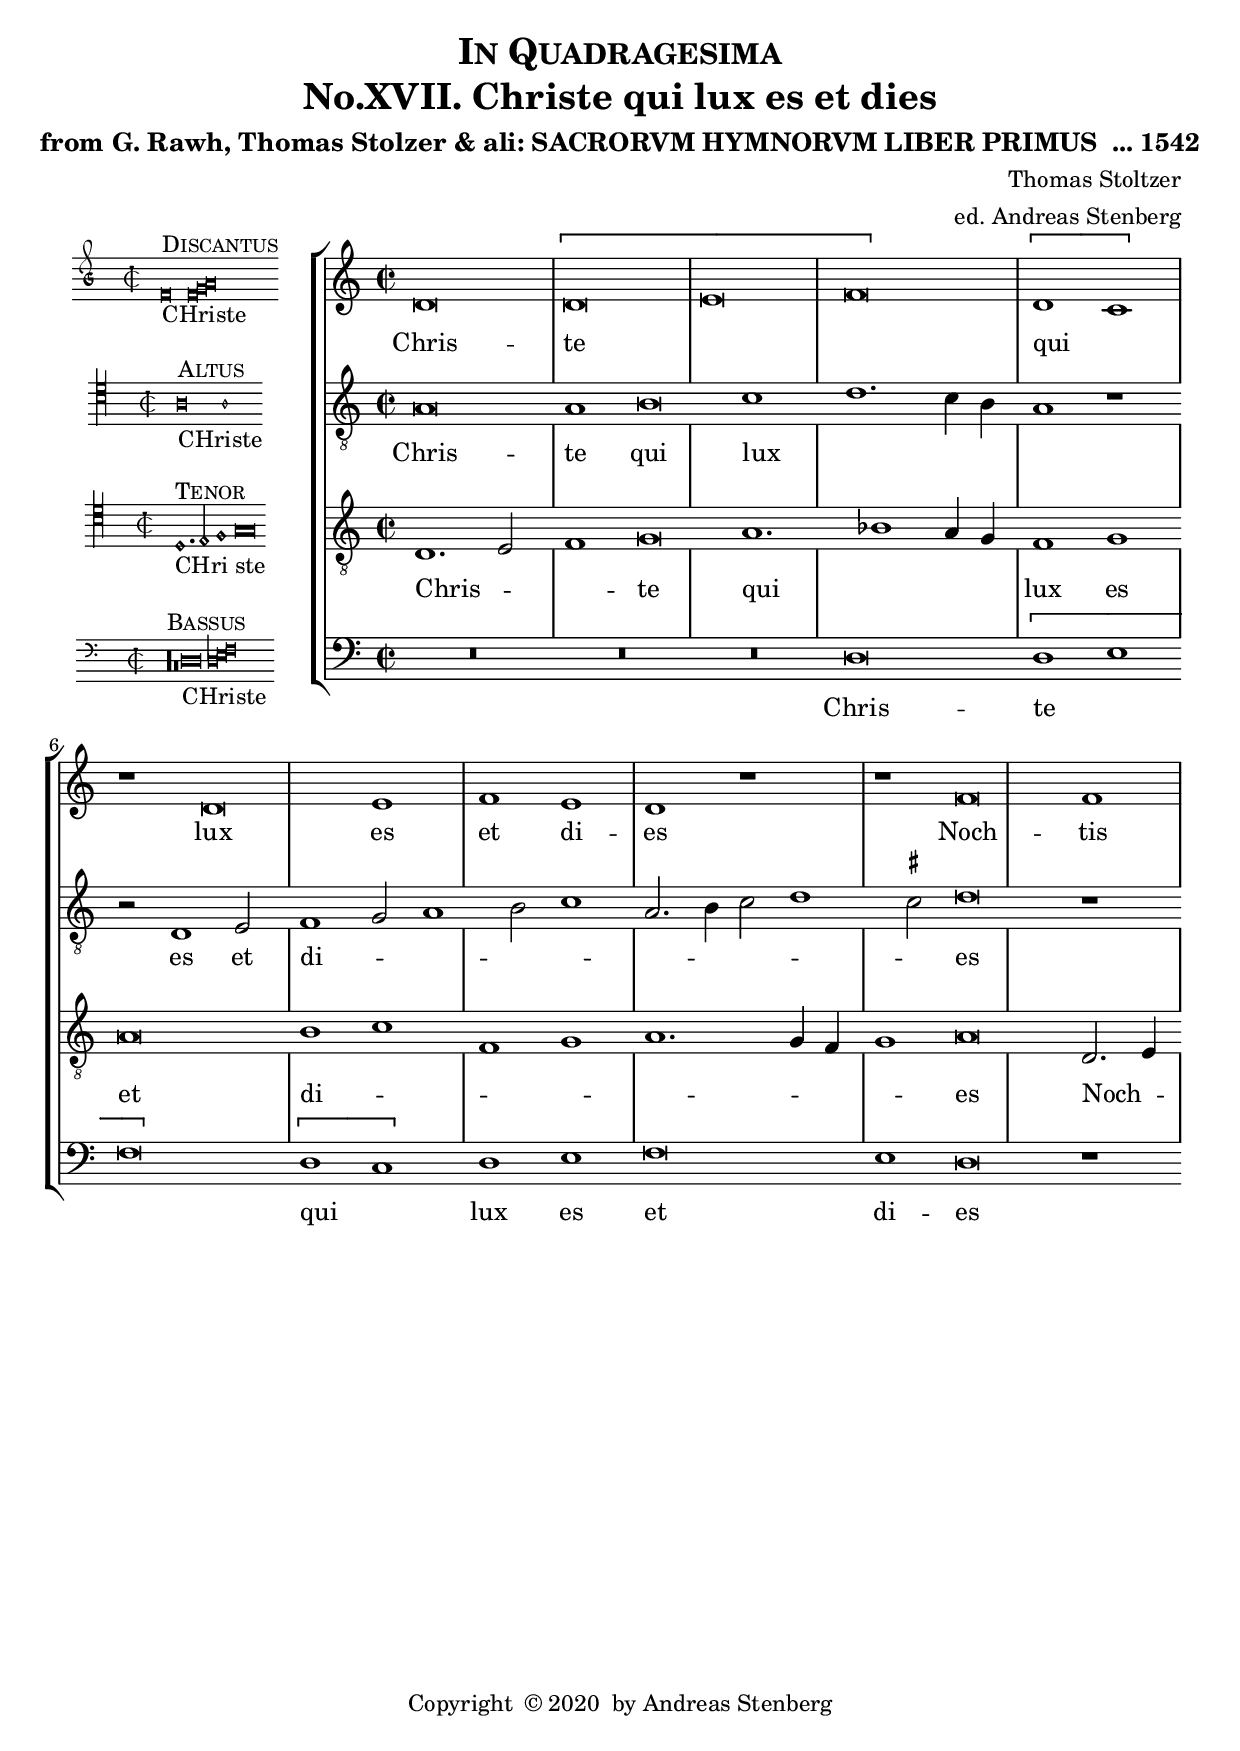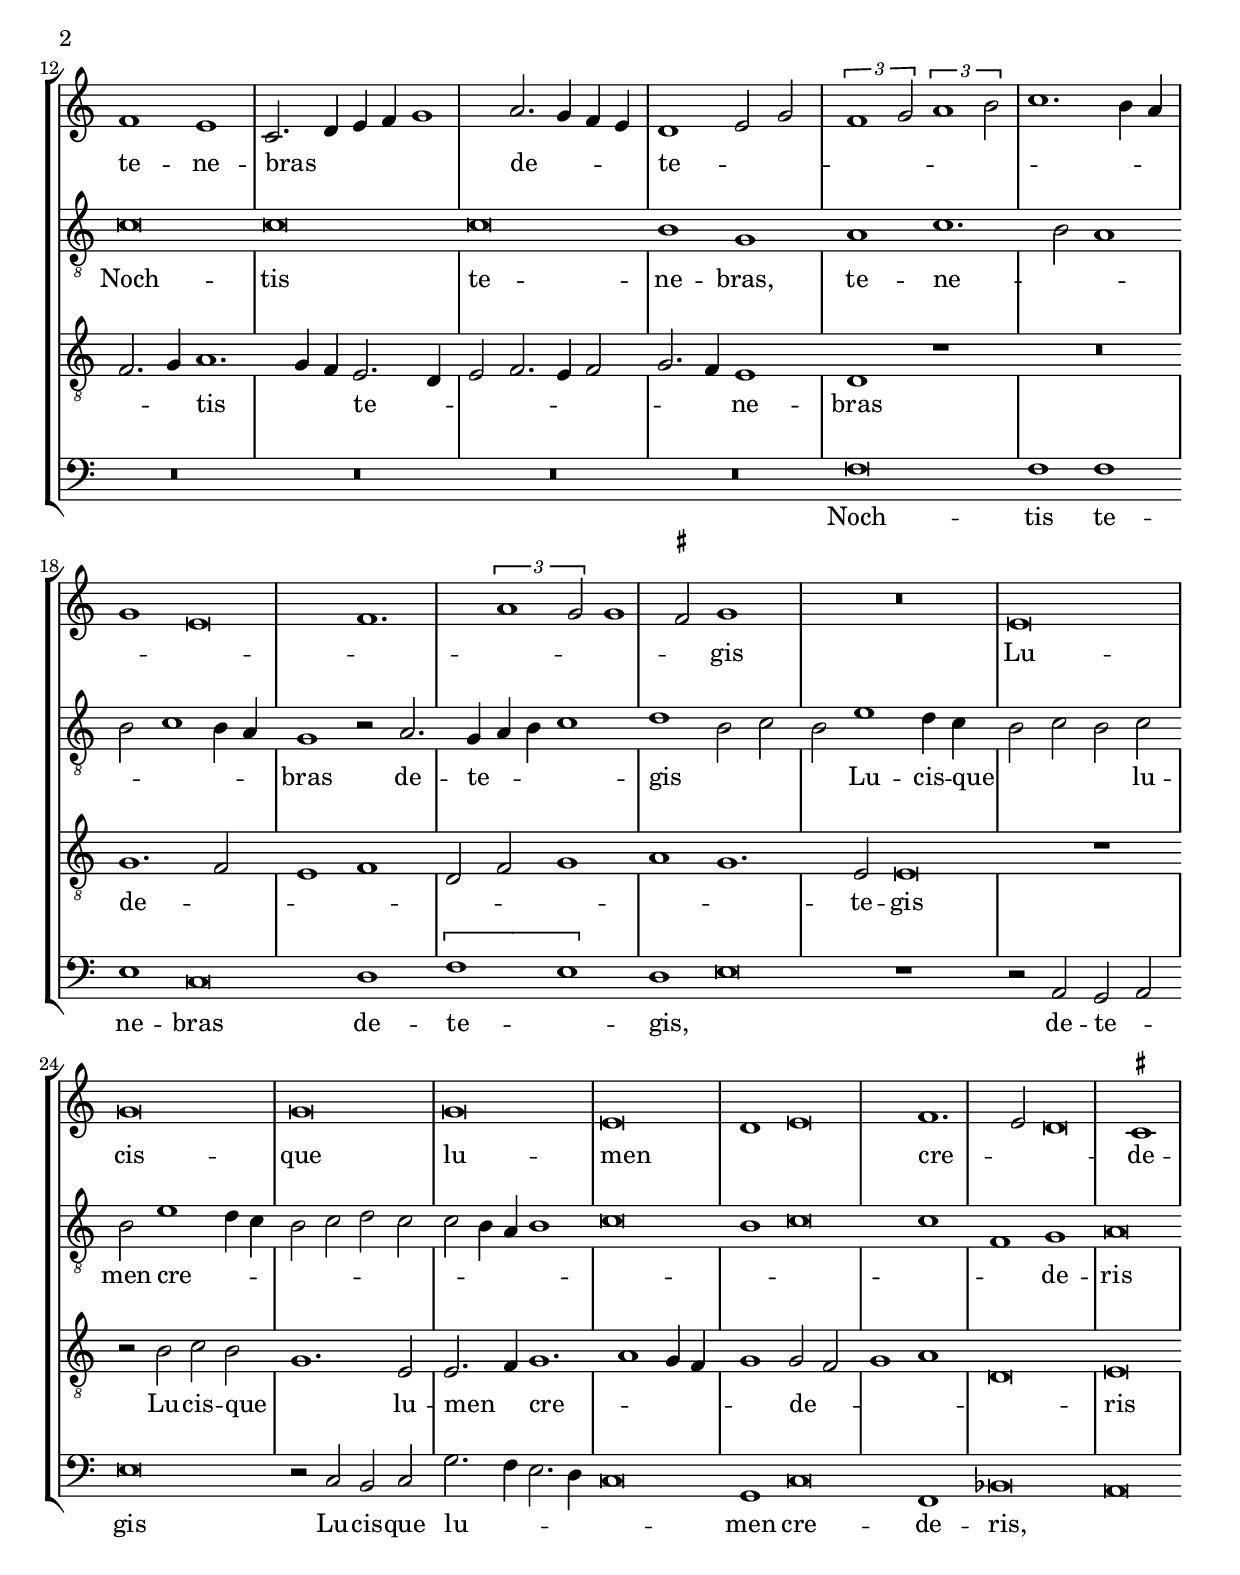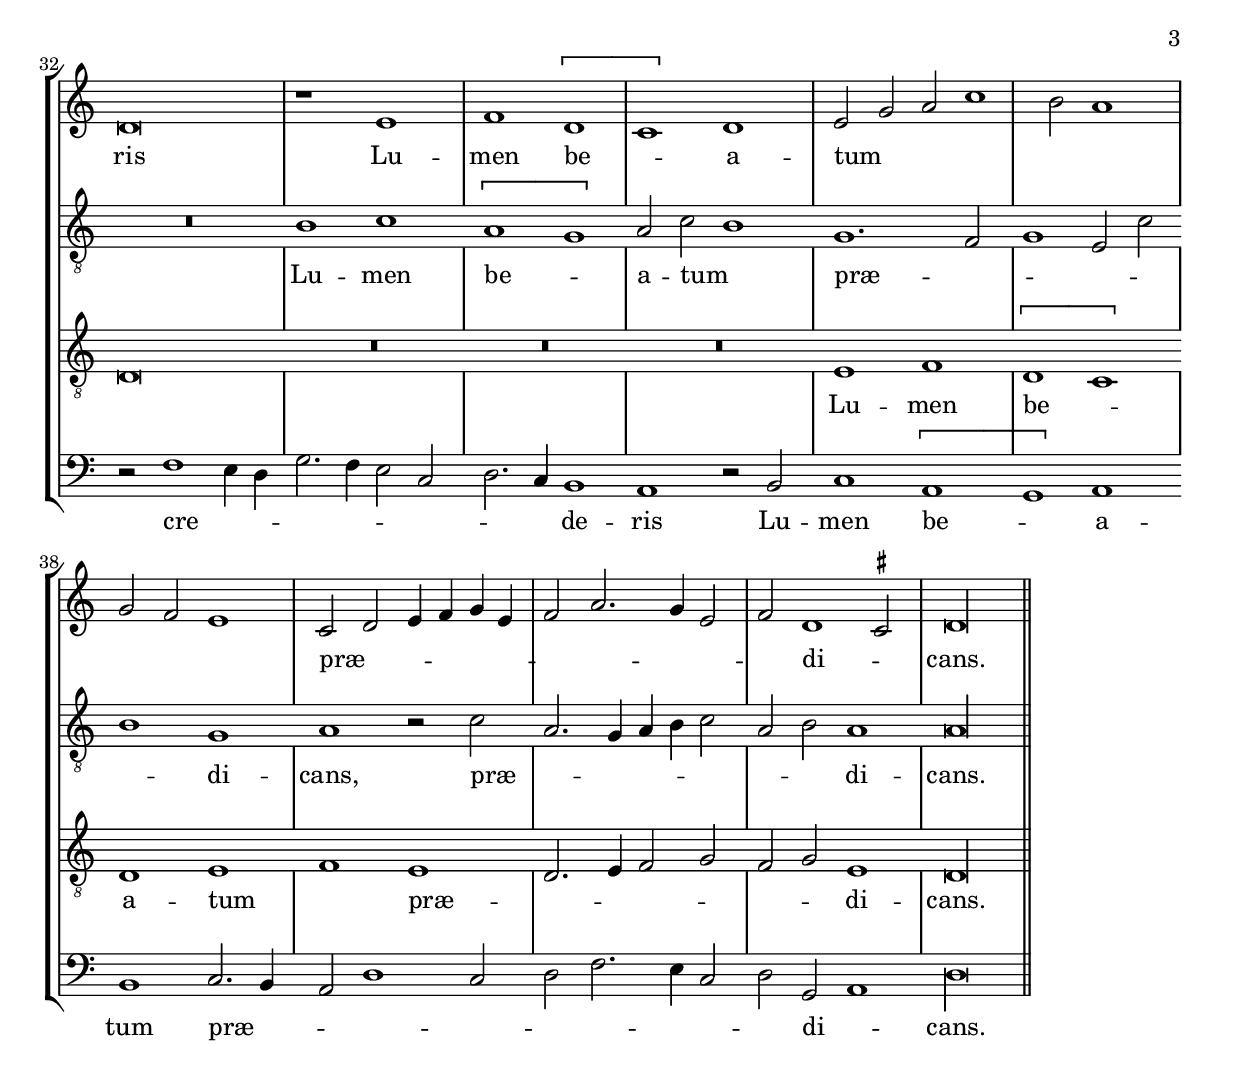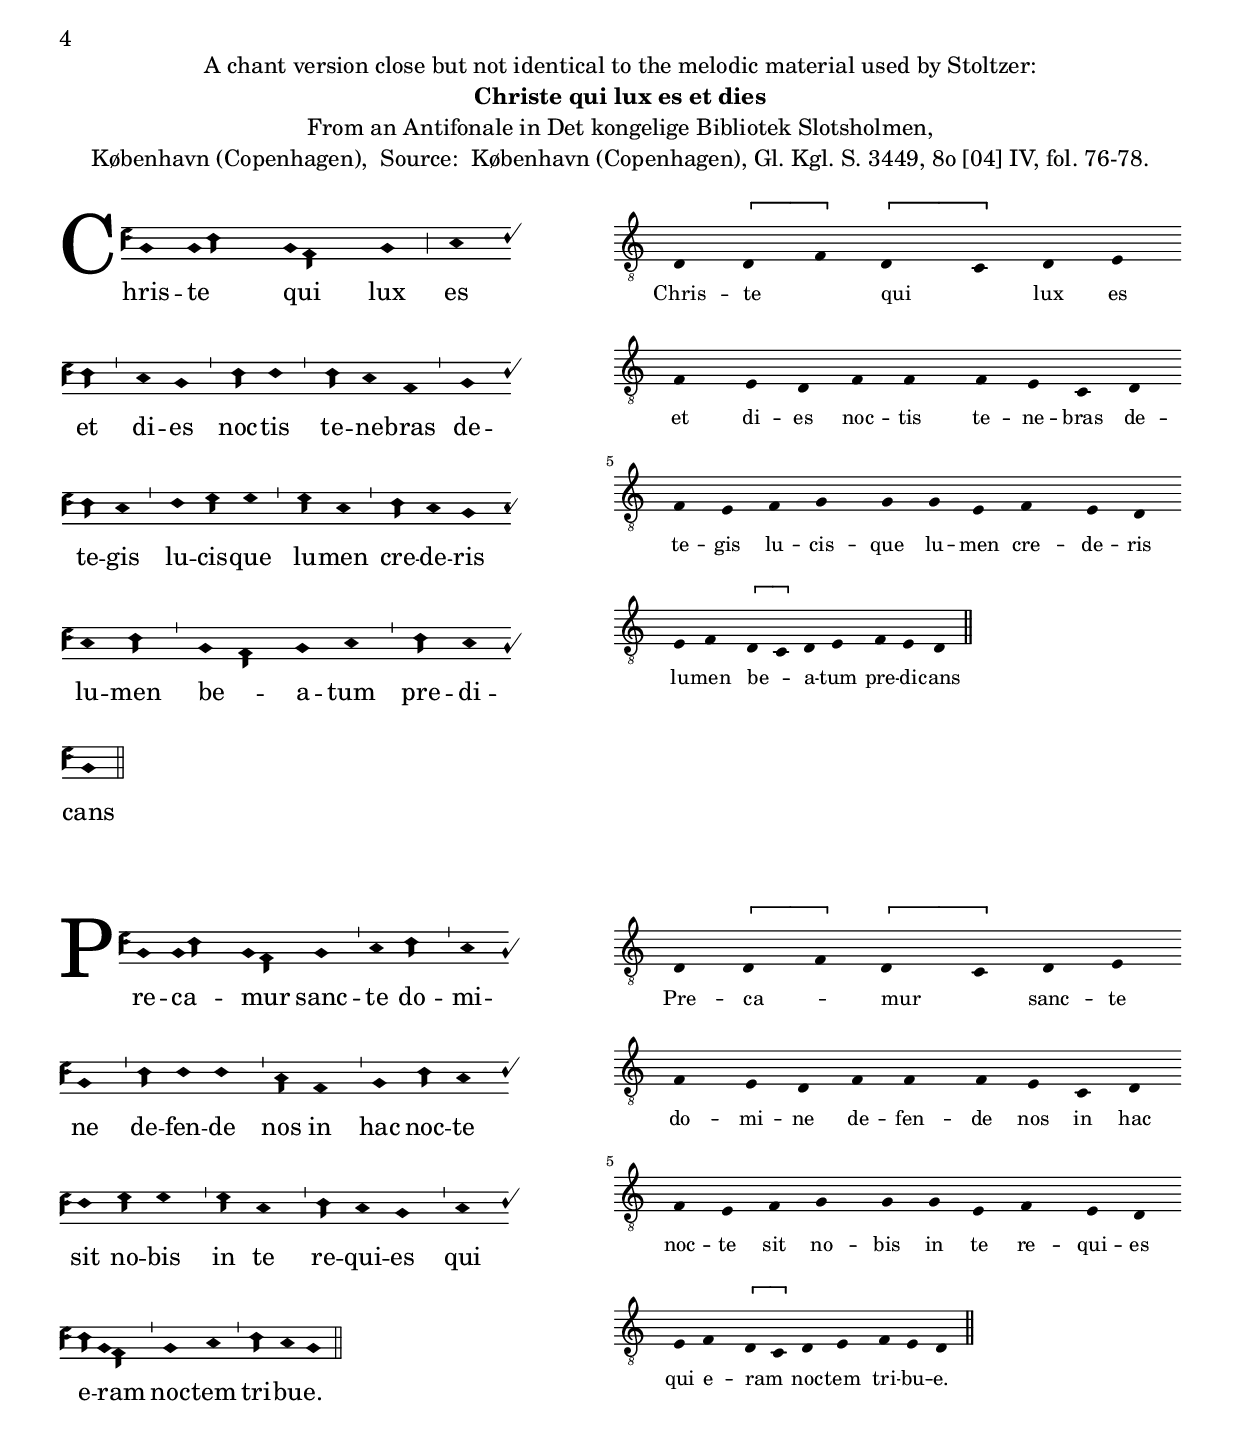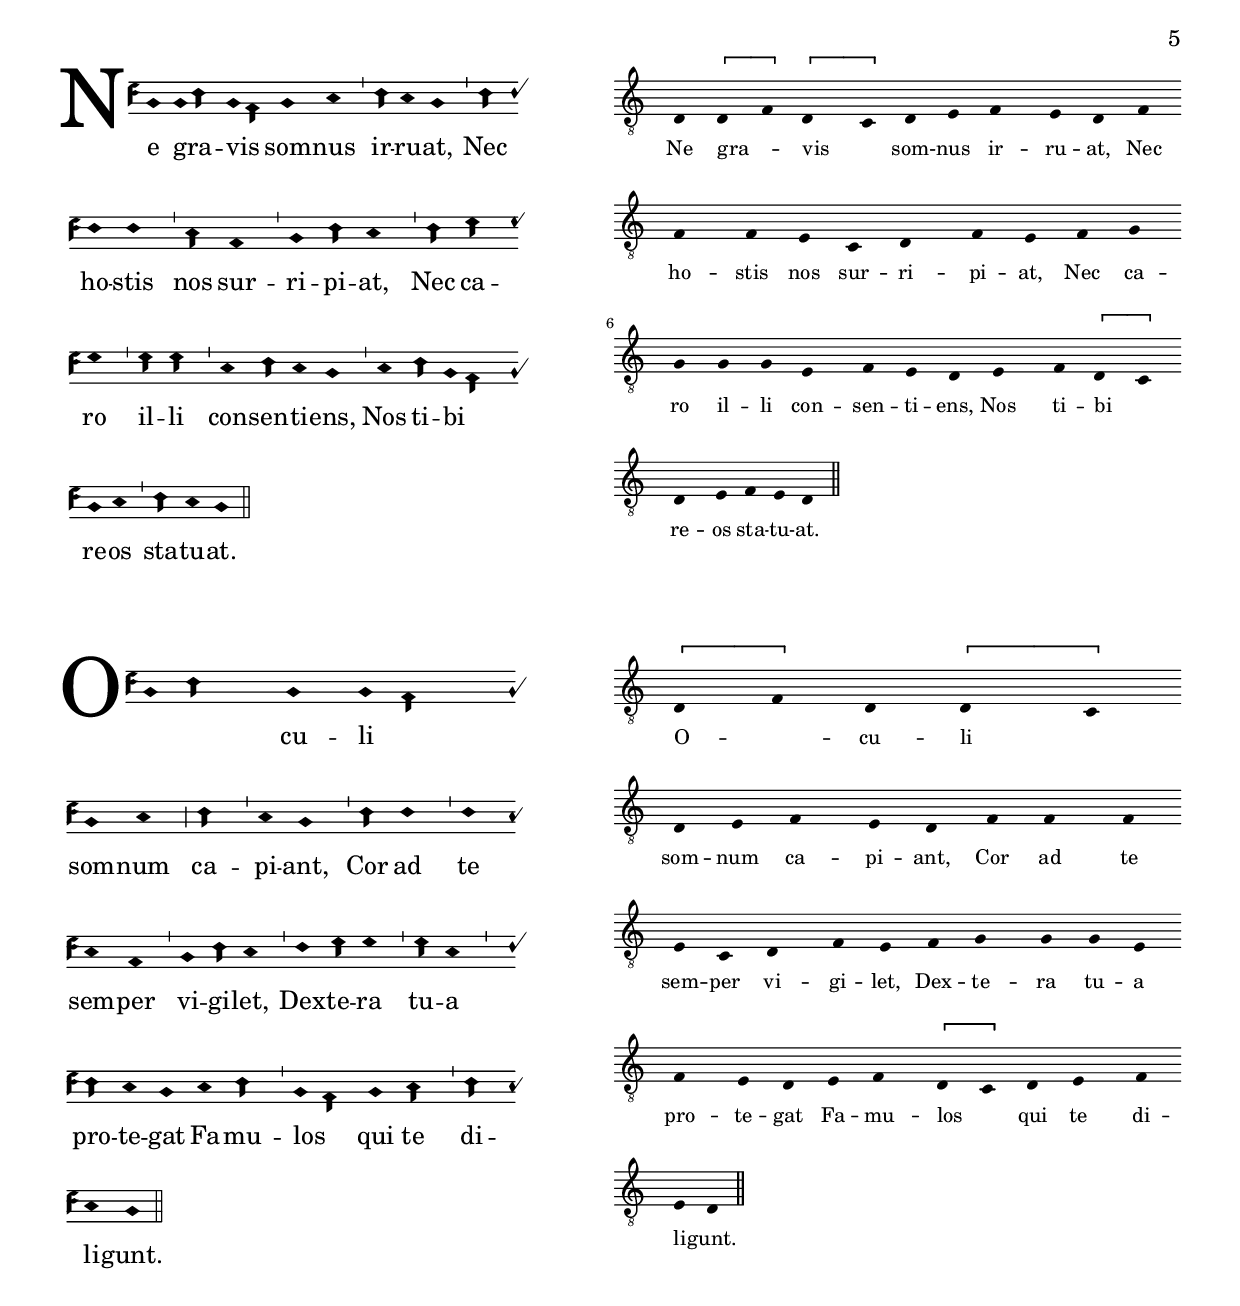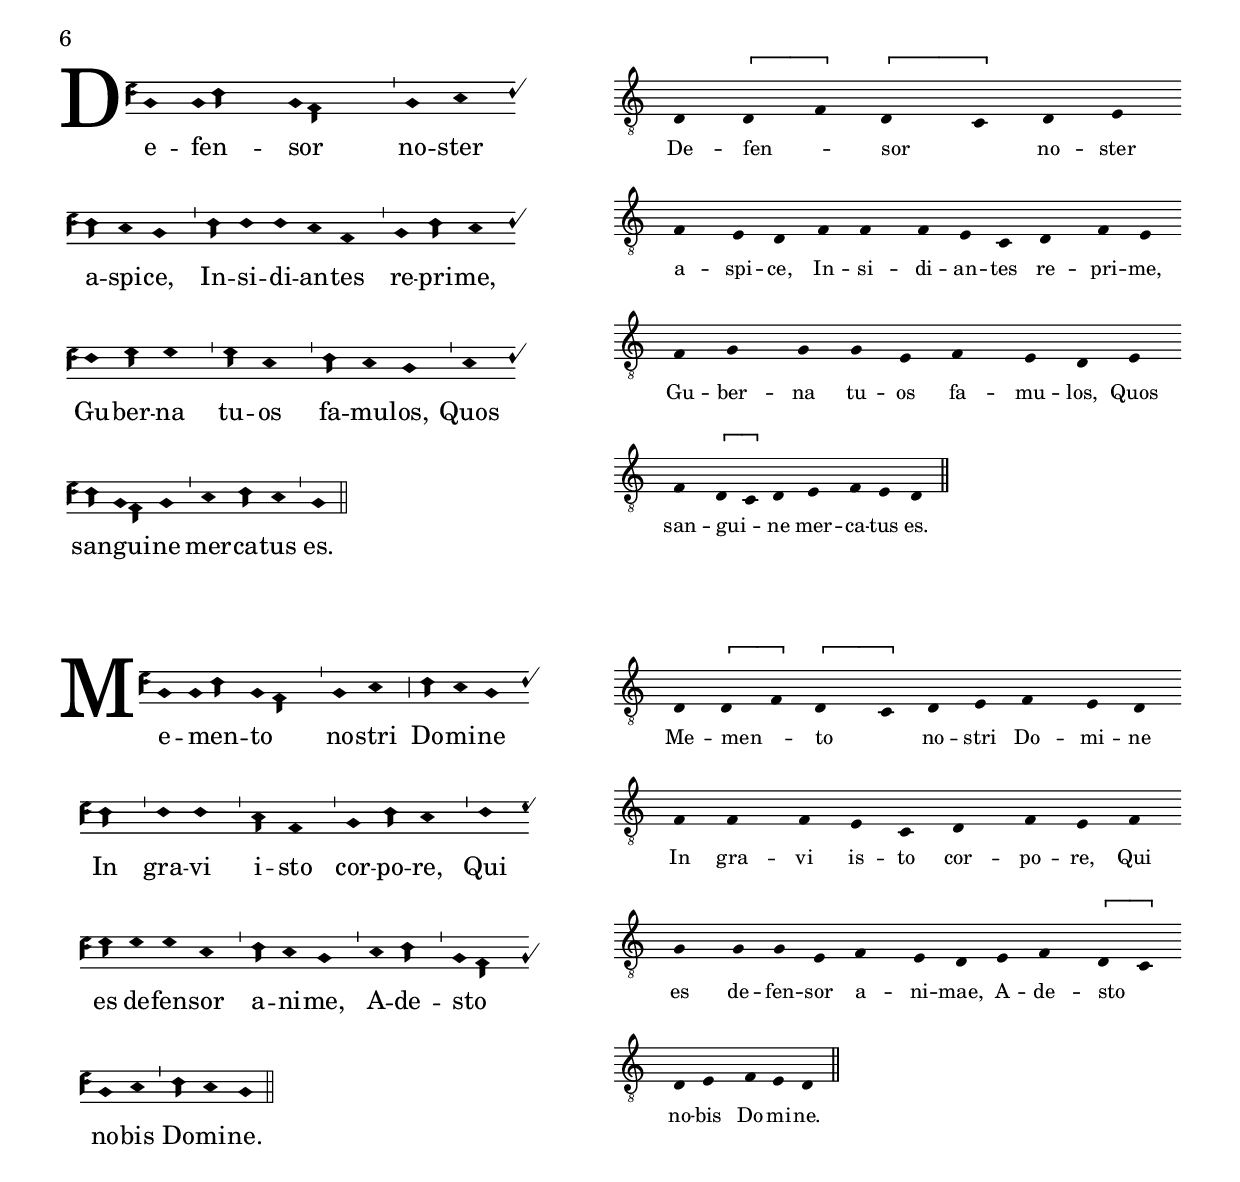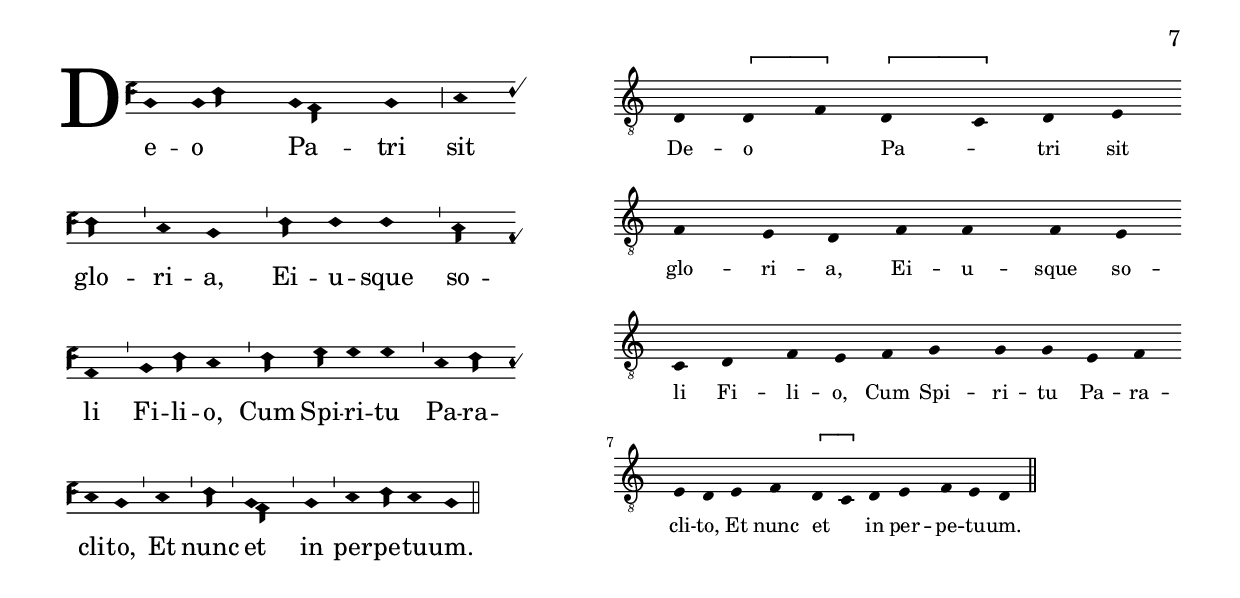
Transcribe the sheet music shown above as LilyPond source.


%%%%%%%%%%%%%%%%%%%%%%%%%%%%%%%%%%%%%%%%%%%%%%%%%%%%%%%%%%%%%%%%%%%
% This is a template based on the usual four part choir templater %
% where the voices have common lyrics at the the start but split  %
% to separate lyrics after a while.				  %
% This template is modyfied by AS from the one in the lilypond    %
% documentation.						  %
% This template is to be used for instance for fairly simple      %
% settings where the stanzas are set homophonicaly but twhere the %
% Chorus contains polyphony that require separate underlay for    %
% the different voices.						  %
%%%%%%%%%%%%%%%%%%%%%%%%%%%%%%%%%%%%%%%%%%%%%%%%%%%%%%%%%%%%%%%%%%%
\version "2.18.0"
\include "deutsch.ly"
#(append! supported-clefs '(("mensural-f3" . ("clefs.mensural.f" 0 0))))
#(append! supported-clefs '(("mensural-f1" . ("clefs.mensural.f" 4 0))))
#(append! supported-clefs '(("mensural-f2" . ("clefs.mensural.f" -2 0))))
#(append! supported-clefs '(("petrucci-g3" . ("clefs.petrucci.g" 0 1))))
#(append! supported-clefs '(("petrucci-c5" . ("clefs.petrucci.g" 5 5))))
ficta = \once \set suggestAccidentals =##t

\header {
  title = \markup {
    \center-column {
      \smallCaps "In Quadragesima"
      "No.XVII. Christe qui lux es et dies"
      ""
      \vspace #0.5
    }
  }
  subtitle = "from G. Rawh, Thomas Stolzer & ali: SACRORVM HYMNORVM LIBER PRIMUS  ... 1542"
  composer = "Thomas Stoltzer"
  arranger = "ed. Andreas Stenberg"
  poet = ""
  meter =""
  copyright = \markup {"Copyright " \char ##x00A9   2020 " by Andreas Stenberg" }
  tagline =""
}
global = {
  \key c \major
}
%% PDF pag 24.
sopMusic = \relative c'' {

  \set Score.tempoHideNote = ##t
  \tempo 1 = 86
  \time 2/2
  \set Timing.measureLength = #(ly:make-moment 4/2)
 % \override Staff.BarLine.transparent = ##t
 d,\breve
 \[d\breve(
 e\breve
 f\breve)\]
 \[d1( c1)\]
 r1 d\breve
    e1
 f1 e1
 d1 r1
 r1 f\breve
    f1
 f1 e1
 c2.( d4 e4 f4 g1)
     a2.( g4 f4 e4)
 d1( e2 g2			%% end of first line in orig.
 \tuplet 3/2 { f1 g2 } \tuplet 3/2 { a1 h2 }
 c1. h4 a4
 g1 e\breve
    f1.
    \tuplet 3/2 { a1 g2 } g1
   \ficta fis2) g1
 R\breve
 e\breve
 g\breve
 g\breve
 g\breve
 e\breve(
 d1 e\breve)
    f1.(
    e2 d\breve)
    \ficta cis1
 d\breve
 r1 e1
 f1 \[d1(
 c1)\] 				%% end of second line.
 d1
 e2( g2 a2 c1
     h2 a1
 g2 f2 e1)
 c2( d2 e4 f4 g4 e4
 f2 a2. g4 e2
 f2) d1( \ficta cis2)
 \cadenzaOn
 d\longa
 \revert Staff.BarLine.transparent
  \bar "||"
}
sopWords = \lyricmode {
  Chris -- te qui lux es et di -- es
  Noch -- tis te -- ne -- bras de -- te -- gis
  Lu -- cis -- que lu -- men cre -- de -- ris
  Lu -- men be -- a -- tum præ -- di -- cans.
}
%% PDF pag. 177.
altoMusic = \relative c' {
  \clef "G_8"
  \override Staff.BarLine.transparent = ##t
  a\breve
  a1 h\breve
     c1(
  d1. c4 h4
  a1) r1
  r2 d,1 e2
  f1( g2  a1
      h2 c1
  a2. h4 c2 d1
     \ficta cis2) d\breve
      r1
  c\breve
  c\breve
  c\breve
  h1 g1				%% end of first line in orig.
  a1 c1.(
     h2 a1
  h2 c1 h4 a4)
  g1 r2 a2.
     g4( a h4 c1)
  d1( h2 c2
  h2) e1 d4 c4(
  h2 c2 h2) c2
  h2 e1( d4 c4
  h2 c2 d2 c2				%5 end of second line.
  c2 h4 a4 h1
  c\breve
  h1 c\breve
  c1
  f,1) g1
  a\breve
  R\breve
  h1 c1
  \[a1( g1)\]
  a2 c2( h1)
  g1.( f2
  g1 e2 c'2
  h1) g1
  a1 r2 c2(
  a2. g4 a4 h4 c2		%% end of third line.
  a2 h2) a1
  a\longa
  \revert Staff.BarLine.transparent
}
altoWords = \lyricmode {
  Chris -- te qui lux es et di -- es
  Noch -- tis te -- ne -- bras,
  te -- ne -- bras de -- te -- gis
  Lu -- cis -- que lu -- men cre -- de -- ris
  Lu -- men be -- a -- tum præ -- di -- cans,
  præ -- di -- cans.
}
tenorMusic = \relative c' {
  \clef "G_8"
  \override Staff.BarLine.transparent = ##t
   d,1.( e2
   f1) g\breve
      a1.(
      b1 a4 g4)
   f1 g1
   a\breve
   h1( c1
   f,1 g1
   a1. g4 f4
   g1) a\breve
   d,2.( e4 f2. g4)
   a1.( g4 f4)			%% end of first line in orig.
   e2.( d4 e2 f2.
      e4 f2 g2. f4)
   e1 d1
   r1
   R\breve
   g1.(  f2
   e1 f1
   d2 f2 g1
   a1 g1.)
      e2 e\breve
   r1
   r2 h'2 c2 h2(
   g1.) e2
   e2.( f4)			%% end of second line
   g1.(
     a1 g4 f4
   g1) g2( f2
   g1 a1
   d,\breve)
   e\breve (
   d\breve)
   R\breve*3
   e1 f1
   \[d1( c1)\]
   d1 e1(
   f1) e1(
   d2. e4 f2 g2
   f2 g2) e1
   d\longa
 \revert Staff.BarLine.transparent
}
tenorWords = \lyricmode {
  Chris -- te qui lux es et di -- es
  Noch -- tis te -- ne -- bras de -- te -- gis
  Lu -- cis -- que lu -- men cre -- de -- ris
  Lu -- men be -- a -- tum præ -- di -- cans.
}
bassMusic = \relative c {
  \override Staff.BarLine.transparent = ##t
  R\breve*3
  d\breve
  \[d1( e1
  f\breve)\]
  \[d1( c1)\]
  d1 e1
  f\breve
  e1 d\breve
     r1
  R\breve*4
  f\breve
  f1 f1
  e1 c\breve
    d1
  \[f1( e1)\]
  d1( e\breve)
     r1
  r2 a,2 g2( a2)
  e'\breve
  r2 c2			%% end of first line in orig.
  h2 c2
  g'2.( f4 e2. d4
  c\breve)
  g1 c\breve
     f,1
  b\breve(
  a\breve)
  r2 f'1( e4 d4
  g2. f4 e2 c2
  d2. c4) h1
  a1 r2 h2
  c1 \[a1(
  g1)\] a1
  h1			%% end of second line.
  c2.( h4
  a2 d1 c2
  d2 f2. e4 c2
  d2) g,2(
  a1)
  d\longa
  \revert Staff.BarLine.transparent
}
bassWords = \lyricmode {
  Chris -- te qui lux es et di -- es
  Noch -- tis te -- ne -- bras de -- te -- gis,
  de -- te -- gis
  Lu -- cis -- que lu -- men cre -- de -- ris,
  cre -- de -- ris
  Lu -- men be -- a -- tum præ -- di -- cans.
}
incipitDiscantus = \markup {
  \score {
    {
      %      \set Staff.instrumentName = #"Tenor "
      \override NoteHead.style = #'mensural
      \override Rest.style = #'mensural
      \override Staff.TimeSignature.style = #'mensural
      \cadenzaOn
      \clef "petrucci-g3"
      \key c \major
      \time 2/2

      d'\breve ^\markup { \smallCaps"Discantus"} _"CHriste"
      \[d'\breve e'\breve f'\breve\]
    }
    \layout {
      \context {
        \Voice
        \remove "Ligature_bracket_engraver"
        \consists "Mensural_ligature_engraver"
      }
      line-width = 4.5\cm
    }
  }
}


incipitAltus = \markup {
  \score {
    {
      %      \set Staff.instrumentName = #"Tenor "
      \override NoteHead.style = #'mensural
      \override Rest.style = #'mensural
      \override Staff.TimeSignature.style = #'mensural
      \cadenzaOn
      \clef "petrucci-c4"
      \key c \major
      \time 2/2
      a \breve^\markup \smallCaps"Altus"_"CHriste"
      a1
    }
    \layout {
      \context {
        \Voice
        \remove "Ligature_bracket_engraver"
        \consists "Mensural_ligature_engraver"
      }
      line-width = 4.5\cm
    }
  }
}


incipitTenor = \markup {
  \score {
    {
      %      \set Staff.instrumentName = #"Tenor "
      \override NoteHead.style = #'neomensural
      \override Rest.style = #'neomensural
      \override Staff.TimeSignature.style = #'mensural
      \cadenzaOn
      \clef "petrucci-c4"
      \key c \major
      \time 2/2
      d1.^\markup \smallCaps"Tenor" _"CHri ste"
      e2 f1 g\breve
    }
    \layout {
      \context {
        \Voice
        \remove "Ligature_bracket_engraver"
        \consists "Mensural_ligature_engraver"
      }
      line-width = 5.0\cm
    }
  }
}
#(append! supported-clefs '(("mensural-f3" . ("clefs.mensural.f" 0 0))))

incipitBassus = \markup {
  \score {
    {
      %      \set Staff.instrumentName = #"Tenor "
      \override NoteHead.style = #'neomensural
      \override Rest.style = #'neomensural
      \override Staff.TimeSignature.style = #'mensural
      \cadenzaOn
      \clef "mensural-f"
      \key c \major
      \time 2/2
      r\longa^\markup \smallCaps"Bassus"
      h,\breve \rest
      d\breve _"CHriste"
      \[d1 e f\breve\]
    }
    \layout {
      \context {
        \Voice
        \remove "Ligature_bracket_engraver"
        \consists "Mensural_ligature_engraver"
      }
      line-width = 4.5\cm
    }
  }
}


\score {
  <<
    \new StaffGroup \with {
      \override VerticalAxisGroup.staff-staff-spacing = #'((basic-distance . 12))
    } <<
      \new Staff = treble <<
        \set Staff.instrumentName = \incipitDiscantus
        \new Voice = "sopranos" {
          \set  Staff.midiInstrument ="choir aahs"
          %	\voiceOne
          << \global \sopMusic >>
        }
      >>
      \new Lyrics = sopranos { s1 }

      \new Staff = "medius" <<
        \set Staff.instrumentName = \incipitAltus

        \new Voice = "altos" {
          %	\voiceTwo
          \set  Staff.midiInstrument ="choir aahs"
          << \global \altoMusic >>
        }
      >>

      \new Lyrics = "altos" { s1 }
      \new Staff = tenors <<
        \set Staff.instrumentName = \incipitTenor

        \clef "treble"
        \new Voice = "tenors" {
          \set  Staff.midiInstrument ="choir aahs"
          %	\voiceOne
          << \global \tenorMusic >>
        }
      >>
      \new Lyrics = "tenors" { s1 }

      \new Staff ="basses" {
        \set Staff.instrumentName = \incipitBassus

        \new Voice = "basses" {
          \set  Staff.midiInstrument ="choir aahs"
          \clef "bass"
          %	\voiceTwo
          << \global \bassMusic >>
        }
      }
    >>
    \new Lyrics = basses { s1 }

    \context Lyrics = sopranos \lyricsto sopranos \sopWords
    \context Lyrics = altos \lyricsto altos \altoWords
    \context Lyrics = tenors \lyricsto tenors \tenorWords
    \context Lyrics = basses \lyricsto basses \bassWords
  >>
  \layout {
    \context {
      \Score
      % no bars in staves
      %      \override BarLine.transparent = ##t

    }
    % the next three instructions keep the lyrics between the bar lines
    \context {
      \Lyrics
      \consists "Bar_engraver"
      \override BarLine.transparent = ##t
    }
    \context {
      \StaffGroup
      \consists "Separating_line_group_engraver"
    }
    \context {
      \Voice
      % no slurs
      \override Slur.transparent = ##t
      % Comment in the below "\remove" command to allow line
      % breaking also at those barlines where a note overlaps
      % into the next bar.  The command is commented out in this
      % short example score, but especially for large scores, you
      % will typically yield better line breaking and thus improve
      % overall spacing if you comment in the following command.
      %\remove "Forbid_line_break_engraver"
    }
    indent = 4.5\cm
  }

}
\score {
  <<
    \new StaffGroup <<
      \new Staff = treble <<
        \set Staff.instrumentName = \incipitDiscantus
        \new Voice = "sopranos" {
          \set  Staff.midiInstrument ="choir aahs"
          %	\voiceOne
          << \global \sopMusic >>
        }
      >>
      \new Lyrics = sopranos { s1 }

      \new Staff = "medius" <<
        \set Staff.instrumentName = \incipitAltus

        \new Voice = "altos" {
          %	\voiceTwo
          \set  Staff.midiInstrument ="choir aahs"
          << \global \altoMusic >>
        }
      >>

      \new Lyrics = "altos" { s1 }
      \new Staff = tenors <<
        \set Staff.instrumentName = \incipitTenor

        \clef "treble"
        \new Voice = "tenors" {
          \set  Staff.midiInstrument ="choir aahs"
          %	\voiceOne
          << \global \tenorMusic >>
        }
      >>
      \new Lyrics = "tenors" { s1 }

      \new Staff ="basses" {
        \set Staff.instrumentName = \incipitBassus

        \new Voice = "basses" {
          \set  Staff.midiInstrument ="choir aahs"
          \clef "G_8"
          %	\voiceTwo
          << \global \bassMusic >>
        }
      }
    >>
    \new Lyrics = basses { s1 }

    \context Lyrics = sopranos \lyricsto sopranos \sopWords
    \context Lyrics = altos \lyricsto altos \altoWords
    \context Lyrics = tenors \lyricsto tenors \tenorWords
    \context Lyrics = basses \lyricsto basses \bassWords
  >>
  \midi {}
}

virga =
\once \override NoteHead.style = #'hufnagel.virga

lpes =
\once \override NoteHead.style = #'hufnagel.lpes

virgaL = \tweak extra-offset #'(-3.5 . 0)   \once \override NoteHead.style = #'hufnagel.virga


virgula = {
  \once \override BreathingSign.text = #(make-musicglyph-markup "scripts.rcomma")
  \once \override BreathingSign.font-size = #-2

  % Workaround: add padding.  Correct fix would be spacing engine handle this.
  \once \override BreathingSign.minimum-X-extent = #'(-0.8.0 . 0.0)
  \once \override BreathingSign.minimum-Y-extent = #'(-2.5 . 2.5)

  \breathe
}
caesura = {
  \once \override BreathingSign.text = #(make-musicglyph-markup "scripts.rvarcomma")
  \once \override BreathingSign.font-size = #-2

  % Workaround: add padding.  Correct fix would be spacing engine handle this.
  \once \override BreathingSign.minimum-X-extent = #'(-0.8.0 . 0.0)
  \once \override BreathingSign.minimum-Y-extent = #'(-2.5 . 2.5)

  \breathe
}
divisioMinima = {
  \once \override BreathingSign.stencil = #ly:breathing-sign::divisio-minima

  % Workaround: add padding.  Correct fix would be spacing engine handle this.
  \once \override BreathingSign.minimum-X-extent = #'(-0.8.0 . 0.0)
  \once \override BreathingSign.minimum-Y-extent = #'(-2.5 . 2.5)

  \breathe
}
divisioMaior = {
  \once \override BreathingSign.stencil = #ly:breathing-sign::divisio-maior
  \once \override BreathingSign.Y-offset = #0

  % Workaround: add padding.  Correct fix would be spacing engine handle this.
  \once \override BreathingSign.minimum-X-extent = #'(-0.8.0 . 0.0)
  \once \override BreathingSign.minimum-Y-extent = #'(-2.5 . 2.5)

  \breathe
}
divisioMaxima = {
  \once \override BreathingSign.stencil = #ly:breathing-sign::divisio-maxima
  \once \override BreathingSign.Y-offset = #0

  % Workaround: add padding.  Correct fix would be spacing engine handle this.
  \once \override BreathingSign.minimum-X-extent = #'(-0.8.0 . 0.0)
  \once \override BreathingSign.minimum-Y-extent = #'(-2.5 . 2.5)

  \breathe
}
finalis = {
  \once \override BreathingSign.stencil = #ly:breathing-sign::finalis
  \once \override BreathingSign.Y-offset = #0

  % Workaround: add padding.  Correct fix would be spacing engine handle this.
  \once \override BreathingSign.minimum-X-extent = #'(-0.8.0 . 0.0)
  \once \override BreathingSign.minimum-Y-extent = #'(-2.5 . 2.5)

  \breathe
}




Christe_qui =  {
  d d\melisma \virga \tweak extra-offset #'(-2.8 . 0) f\melismaEnd
  d\melisma \virga \tweak extra-offset #'(-2.8 . 0) c\melismaEnd
  d \divisioMaior
  e
  \break \bar ""

  \virga f \divisioMinima
  e d \divisioMinima
  \virga f f \divisioMinima
  \virga f e c \divisioMinima
  d
  \break \bar ""

  \virga f e \divisioMinima
  f \virga g g \divisioMinima
  \virga g e \divisioMinima
  \virga f e d
  \break \bar ""

  e \virga \virga f \divisioMinima
  d\melisma \virga \tweak extra-offset #'(-0.8 . 0) c\melismaEnd d e \divisioMinima
  \virga f e d
  \finalis
}

Christe_qui_lyr = \lyricmode {
  hris -- te qui lux es et di -- es
  noc -- tis te -- ne -- bras de -- te -- gis
  lu -- cis -- que lu -- men cre -- de -- ris
  lu -- men be -- a -- tum pre -- di -- cans
}

Christe = \relative c {
  %  \time 1/4
  \clef "G_8"
  %  \override Lyrics.LyricText.X-extent  = #'(0 . 3)
  d4 \[d\melisma f\melismaEnd\]
  \[d\melisma c\melismaEnd\]
  d
  e
  \break \bar ""

  f
  e d
  f f
  f e c
  d
  \break \bar ""

  f e
  f g g
  g e
  f e d
  \break \bar ""

  e f \[d\melisma c\melismaEnd \] d e
  f e d

  \once \revert Staff.BarLine.transparent \bar "||"
}

Christe_Lyr = \lyricmode {
   Chris -- te qui lux es et di -- es
  noc -- tis te -- ne -- bras de -- te -- gis
  lu -- cis -- que lu -- men cre -- de -- ris
  lu -- men be -- a -- tum pre -- di -- cans

}
\pageBreak
\markup {
  \column {
    \fill-line { "A chant version close but not identical to the melodic material used by Stoltzer:" }
    \fill-line { \bold "Christe qui lux es et dies" }
    \fill-line {      "From an Antifonale in Det kongelige Bibliotek Slotsholmen," }
    \fill-line {  "København (Copenhagen), 
Source: 
København (Copenhagen), Gl. Kgl. S. 3449, 8o [04] IV, fol. 76-78."
    }
    \vspace #'1.0
    \fill-line {
      \column {
        \line {

          \score {
            <<
              \new VaticanaStaff = "upperStaff" <<
                \set Staff.instrumentName = \markup \fontsize #'11  "C"
                \set Staff.midiInstrument = "choir aahs"
                \context VaticanaVoice = "cantus" <<
                  \transpose c c {
                    %      \override Staff.StaffSymbol.line-count = #5
                    \startStaff
                    \override Staff.KeySignature.glyph-name-alist =
                    #alteration-hufnagel-glyph-name-alist
                    \override Staff.Accidental.glyph-name-alist =
                    #alteration-hufnagel-glyph-name-alist
                    \override Staff.Custos.style = #'hufnagel
                    \override NoteHead.style = #'hufnagel.punctum
                    \clef "hufnagel-fa2"
                    %\set Staff.clefPosition = #2
                    % \set Staff.middleCPosition = #2
                    %  \set Staff.middleCClefPosition = #-4        d e \virgula \once \override NoteHead.style = #'hufnagel.virga
                    \Christe_qui
                  }
                >>
                \new Lyrics = "One" \lyricsto "cantus" {
                  \Christe_qui_lyr
                }

              >>

            >>
            \layout {
              indent = 10.0
              line-width = 76
              ragged-last = ##t
              \context {
                \Score
                timing = ##f
              }
              \context {
                \VaticanaStaff
                \revert  BarLine.transparent
                \override StaffSymbol.thickness = #1.0
                \override KeySignature.glyph-name-alist =
                #alteration-vaticana-glyph-name-alist
                \override Custos.neutral-position = #4
              }
            }
            %  \midi {
            %    \tempo 4 = 140
            %  }
          }
        }
        \vspace #'2.6

      }

      \column {

        \score {
          \new Staff <<
            \new Voice = "chant" \Christe
            \new Lyrics = "one" \lyricsto "chant" \Christe_Lyr
          >>
          \layout {
            indent = #0.0
            line-width = 96
            ragged-last = ##t
            #(layout-set-staff-size 16)

            \context {
              \Staff
              \remove "Time_signature_engraver"
              %      \override BarLine.X-extent = #'(-1 . 1)
              \hide Stem
              \hide Beam
              \hide BarLine
              \hide TupletNumber
            }
          }
        }

      }
    }
  }
}

praecamur_sancte = {
  d d\melisma \virga \tweak extra-offset #'(-1.8 . 0) f\melismaEnd
  d\melisma \virga \tweak extra-offset #'(-1.8 . 0) c\melismaEnd
  d \divisioMinima
  e\virga f \divisioMinima
  e
  \break \bar ""

  d \divisioMinima
  \virga f f f \divisioMinima
  \virga e c \divisioMinima
  d\virga f e
  \break \bar ""

  f \virga g g \divisioMinima
  \virga g e \divisioMinima
  \virga f e d \divisioMinima e
  \break \bar ""

  \virga f  d\melisma \virga \tweak extra-offset #'(-0.8 . 0) c\melismaEnd \divisioMinima
  d e \divisioMinima
  \virga f e d
  \finalis
}

praecamur_sancte_Lyr = \lyricmode {
  re  -- ca -- mur sanc -- te do -- mi -- ne
  de -- fen -- de nos in hac noc -- te
  sit no -- bis in te re -- qui -- es
  qui e -- ram noc -- tem tri -- bu -- e.
}

praecamur = \relative c {
  %  \time 1/4
  \clef "G_8"
  %  \override Lyrics.LyricText.X-extent  = #'(0 . 3)
  d4 \[d\melisma f\melismaEnd\]
  \[d\melisma c\melismaEnd\]
  d
  e
  \break \bar ""

  f
  e d
  f f
  f e c
  d
  \break \bar ""

  f e
  f g g
  g e
  f e d
  \break \bar ""

  e f \[d\melisma c\melismaEnd \] d e
  f e d

  \once \revert Staff.BarLine.transparent \bar "||"
}

praecamur_lyr = \lyricmode {
  Pre  -- ca -- mur sanc -- te do -- mi -- ne
  de -- fen -- de nos in hac noc -- te
  sit no -- bis in te re -- qui -- es
  qui e -- ram noc -- tem tri -- bu -- e.
}
\markup {
  \column {
%    \vspace #'1.0
    \fill-line {
      \column {
        \line {

          \score {
            <<
              \new VaticanaStaff = "upperStaff" <<
                \set Staff.instrumentName = \markup \fontsize #'11  "P"
                \set Staff.midiInstrument = "choir aahs"
                \context VaticanaVoice = "cantus" <<
                  \transpose c c {
                    %      \override Staff.StaffSymbol.line-count = #5
                    \startStaff
                    \override Staff.KeySignature.glyph-name-alist =
                    #alteration-hufnagel-glyph-name-alist
                    \override Staff.Accidental.glyph-name-alist =
                    #alteration-hufnagel-glyph-name-alist
                    \override Staff.Custos.style = #'hufnagel
                    \override NoteHead.style = #'hufnagel.punctum
                    \clef "hufnagel-fa2"
                    %\set Staff.clefPosition = #2
                    % \set Staff.middleCPosition = #2
                    %  \set Staff.middleCClefPosition = #-4        d e \virgula \once \override NoteHead.style = #'hufnagel.virga
                    \praecamur_sancte
                  }
                >>
                \new Lyrics = "One" \lyricsto "cantus" {
                  \praecamur_sancte_Lyr
                }

              >>

            >>
            \layout {
              indent = 10.0
              line-width = 76
              ragged-last = ##t
              \context {
                \Score
                timing = ##f
              }
              \context {
                \VaticanaStaff
                \revert  BarLine.transparent
                \override StaffSymbol.thickness = #1.0
                \override KeySignature.glyph-name-alist =
                #alteration-vaticana-glyph-name-alist
                \override Custos.neutral-position = #4
              }
            }
            %  \midi {
            %    \tempo 4 = 140
            %  }
          }
        }
        \vspace #'2.6

      }

      \column {

        \score {
          \new Staff <<
            \new Voice = "chant" \praecamur
            \new Lyrics = "one" \lyricsto "chant" \praecamur_lyr
          >>
          \layout {
            indent = #0.0
            line-width = 96
            ragged-last = ##t
            #(layout-set-staff-size 16)

            \context {
              \Staff
              \remove "Time_signature_engraver"
              %      \override BarLine.X-extent = #'(-1 . 1)
              \hide Stem
              \hide Beam
              \hide BarLine
              \hide TupletNumber
            }
          }
        }

      }
    }
  }
}

Ne_gravis_somnus = {
  d d\melisma \virga \tweak extra-offset #'(-0.8 . 0) f\melismaEnd
  d\melisma \virga \tweak extra-offset #'(-0.8 . 0) c\melismaEnd
  d e \divisioMinima
  \virga f
  e d \divisioMinima
  \virga f   \break \bar ""

  f f \divisioMinima
  \virga e c \divisioMinima
  d
  \virga f e \divisioMinima
  \virga f \virga g \break \bar ""

  g \divisioMinima
  \virga g \virga g \divisioMinima
  e \virga f e d \divisioMinima
  e \virga
  \virga f
  d\melisma \virga \tweak extra-offset #'(-0.8 . 0) c\melismaEnd \break \bar ""

  d e \divisioMinima
  \virga f e d
  \finalis
}
Ne_gravis_somnus_lyr = \lyricmode {
  e gra -- vis som -- nus ir -- ru -- at,
Nec ho -- stis nos sur -- ri -- pi -- at,
Nec ca -- ro il -- li con -- sen -- ti -- ens,
Nos ti -- bi re -- os sta -- tu -- at.

}
Ne_gravis = \relative c {
  \clef "G_8"
  d4 \[d\melisma f\melismaEnd\]
  \[d\melisma c\melismaEnd\]
  d
  e

  f
  e d
  f
  \break \bar ""

  f
  f e c
  d

  f e
  f g   \break \bar ""

  g
  g g e
  f e d
  e f \[d\melisma c\melismaEnd \]   \break \bar ""

  d e
  f e d

  \once \revert Staff.BarLine.transparent \bar "||"
}
Ne_gravis_lyr = \lyricmode {
  Ne gra -- vis som -- nus ir -- ru -- at,
Nec ho -- stis nos sur -- ri -- pi -- at,
Nec ca -- ro il -- li con -- sen -- ti -- ens,
Nos ti -- bi re -- os sta -- tu -- at.
}

\markup {
  \column {
%    \vspace #'1.0
    \fill-line {
      \column {
        \line {

          \score {
            <<
              \new VaticanaStaff = "upperStaff" <<
                \set Staff.instrumentName = \markup \fontsize #'11  "N"
                \set Staff.midiInstrument = "choir aahs"
                \context VaticanaVoice = "cantus" <<
                  \transpose c c {
                    %      \override Staff.StaffSymbol.line-count = #5
                    \startStaff
                    \override Staff.KeySignature.glyph-name-alist =
                    #alteration-hufnagel-glyph-name-alist
                    \override Staff.Accidental.glyph-name-alist =
                    #alteration-hufnagel-glyph-name-alist
                    \override Staff.Custos.style = #'hufnagel
                    \override NoteHead.style = #'hufnagel.punctum
                    \clef "hufnagel-fa2"
                    %\set Staff.clefPosition = #2
                    % \set Staff.middleCPosition = #2
                    %  \set Staff.middleCClefPosition = #-4        d e \virgula \once \override NoteHead.style = #'hufnagel.virga
                    \Ne_gravis_somnus
                  }
                >>
                \new Lyrics = "One" \lyricsto "cantus" {
                  \Ne_gravis_somnus_lyr
                }

              >>

            >>
            \layout {
              indent = 10.0
              line-width = 76
              ragged-last = ##t
              \context {
                \Score
                timing = ##f
              }
              \context {
                \VaticanaStaff
                \revert  BarLine.transparent
                \override StaffSymbol.thickness = #1.0
                \override KeySignature.glyph-name-alist =
                #alteration-vaticana-glyph-name-alist
                \override Custos.neutral-position = #4
              }
            }
            %  \midi {
            %    \tempo 4 = 140
            %  }
          }
        }
        \vspace #'2.6

      }

      \column {

        \score {
          \new Staff <<
            \new Voice = "chant" \Ne_gravis
            \new Lyrics = "one" \lyricsto "chant" \Ne_gravis_lyr
          >>
          \layout {
            indent = #0.0
            line-width = 96
            ragged-last = ##t
            #(layout-set-staff-size 16)

            \context {
              \Staff
              \remove "Time_signature_engraver"
              %      \override BarLine.X-extent = #'(-1 . 1)
              \hide Stem
              \hide Beam
              \hide BarLine
              \hide TupletNumber
            }
          }
        }

      }
    }
  }
}

Oculi_somnum = {
    d\melisma \virga \tweak extra-offset #'(-2.8 . 0)  f\melismaEnd d
  d\melisma \virga \tweak extra-offset #'(-2.8 . 0) c\melismaEnd
  \break \bar ""

  d e \divisioMaior
  \virga f \divisioMinima
  e d \divisioMinima
  \virga f f \divisioMinima
  f
  \break \bar ""

  e c \divisioMinima
  d
  \virga f e \divisioMinima
  f \virga g
  g \divisioMinima
  \virga g e \divisioMinima
  \break \bar ""

  \virga f e d
  e \virga \virga f \divisioMinima
  d\melisma \virga \tweak extra-offset #'(-0.8 . 0) c\melismaEnd d \virga e \divisioMinima
  \virga f
  \break \bar ""

  e d
  \finalis

}
Oculi_somnum_lyr = \lyricmode {
_ -- cu -- li som -- num ca -- pi -- ant,
Cor ad te sem -- per vi -- gi -- let,
Dex -- te -- ra tu -- a pro -- te -- gat
Fa -- mu -- los qui te di -- li -- gunt.
}
Oculi = \relative c {
  %  \time 1/4
  \clef "G_8"
  %  \override Lyrics.LyricText.X-extent  = #'(0 . 3)
   \[d4\melisma f\melismaEnd\] d
  \[d\melisma c\melismaEnd\]
  \break \bar ""

  d
  e
  f
  e d
  f f f
  \break \bar ""

  e c
  d
  f e
  f g g
  g e
  \break \bar ""

  f e d
  e f \[d\melisma c\melismaEnd \] d e
  f
  \break \bar ""

  e d

  \once \revert Staff.BarLine.transparent \bar "||"
}

Oculi_lyr = \lyricmode {
O -- cu -- li som -- num ca -- pi -- ant,
Cor ad te sem -- per vi -- gi -- let,
Dex -- te -- ra tu -- a pro -- te -- gat
Fa -- mu -- los qui te di -- li -- gunt.
}

\markup {
  \column {
%    \vspace #'1.0
    \fill-line {
      \column {
        \line {

          \score {
            <<
              \new VaticanaStaff = "upperStaff" <<
                \set Staff.instrumentName = \markup \fontsize #'11  "O"
                \set Staff.midiInstrument = "choir aahs"
                \context VaticanaVoice = "cantus" <<
                  \transpose c c {
                    %      \override Staff.StaffSymbol.line-count = #5
                    \startStaff
                    \override Staff.KeySignature.glyph-name-alist =
                    #alteration-hufnagel-glyph-name-alist
                    \override Staff.Accidental.glyph-name-alist =
                    #alteration-hufnagel-glyph-name-alist
                    \override Staff.Custos.style = #'hufnagel
                    \override NoteHead.style = #'hufnagel.punctum
                    \clef "hufnagel-fa2"
                    %\set Staff.clefPosition = #2
                    % \set Staff.middleCPosition = #2
                    %  \set Staff.middleCClefPosition = #-4        d e \virgula \once \override NoteHead.style = #'hufnagel.virga
                    \Oculi_somnum
                  }
                >>
                \new Lyrics = "One" \lyricsto "cantus" {
                  \Oculi_somnum_lyr
                }

              >>

            >>
            \layout {
              indent = 10.0
              line-width = 76
              ragged-last = ##t
              \context {
                \Score
                timing = ##f
              }
              \context {
                \VaticanaStaff
                \revert  BarLine.transparent
                \override StaffSymbol.thickness = #1.0
                \override KeySignature.glyph-name-alist =
                #alteration-vaticana-glyph-name-alist
                \override Custos.neutral-position = #4
              }
            }
            %  \midi {
            %    \tempo 4 = 140
            %  }
          }
        }
        \vspace #'2.6

      }

      \column {

        \score {
          \new Staff <<
            \new Voice = "chant" \Oculi
            \new Lyrics = "one" \lyricsto "chant" \Oculi_lyr
          >>
          \layout {
            indent = #0.0
            line-width = 96
            ragged-last = ##t
            #(layout-set-staff-size 16)

            \context {
              \Staff
              \remove "Time_signature_engraver"
              %      \override BarLine.X-extent = #'(-1 . 1)
              \hide Stem
              \hide Beam
              \hide BarLine
              \hide TupletNumber
            }
          }
        }

      }
    }
  }
}

defensor_noster = {
    d d\melisma \virga \tweak extra-offset #'(-2.8 . 0) f\melismaEnd
  d\melisma \virga \tweak extra-offset #'(-2.8 . 0) c\melismaEnd \divisioMinima
  d
  e
  \break \bar ""

  \virga f
  e d \divisioMinima
  \virga f f
  f e c \divisioMinima
  d \virga f e
  \break \bar ""


  f \virga g g \divisioMinima
  \virga g e \divisioMinima
  \virga f e d \divisioMinima e
  \break \bar ""

  \virga f
  d\melisma \virga \tweak extra-offset #'(-0.8 . 0) c\melismaEnd d \divisioMinima e
  \virga f e \divisioMinima d
  \finalis

}
defensor_Noster_lyr = \lyricmode {
e -- fen -- sor no -- ster a -- spi -- ce,
In -- si -- di -- an -- tes re -- pri -- me,
Gu -- ber -- na tu -- os fa -- mu -- los,
Quos san -- gui -- ne mer -- ca -- tus es.
}
defensor = \relative c {
  %  \time 1/4
  \clef "G_8"
  %  \override Lyrics.LyricText.X-extent  = #'(0 . 3)
  d4 \[d\melisma f\melismaEnd\]
  \[d\melisma c\melismaEnd\]
  d
  e
  \break \bar ""

  f
  e d
  f f
  f e c
  d
  f e
  \break \bar ""


  f g g
  g e
  f e d
  e
  \break \bar ""

  f \[d\melisma c\melismaEnd \] d e
  f e d

  \once \revert Staff.BarLine.transparent \bar "||"
}
defensor_lyr = \lyricmode {
De -- fen -- sor no -- ster a -- spi -- ce,
In -- si -- di -- an -- tes re -- pri -- me,
Gu -- ber -- na tu -- os fa -- mu -- los,
Quos san -- gui -- ne mer -- ca -- tus es.
}

\markup {
  \column {
%    \vspace #'1.0
    \fill-line {
      \column {
        \line {

          \score {
            <<
              \new VaticanaStaff = "upperStaff" <<
                \set Staff.instrumentName = \markup \fontsize #'11  "D"
                \set Staff.midiInstrument = "choir aahs"
                \context VaticanaVoice = "cantus" <<
                  \transpose c c {
                    %      \override Staff.StaffSymbol.line-count = #5
                    \startStaff
                    \override Staff.KeySignature.glyph-name-alist =
                    #alteration-hufnagel-glyph-name-alist
                    \override Staff.Accidental.glyph-name-alist =
                    #alteration-hufnagel-glyph-name-alist
                    \override Staff.Custos.style = #'hufnagel
                    \override NoteHead.style = #'hufnagel.punctum
                    \clef "hufnagel-fa2"
                    %\set Staff.clefPosition = #2
                    % \set Staff.middleCPosition = #2
                    %  \set Staff.middleCClefPosition = #-4        d e \virgula \once \override NoteHead.style = #'hufnagel.virga
                    \defensor_noster
                  }
                >>
                \new Lyrics = "One" \lyricsto "cantus" {
                  \defensor_Noster_lyr
                }

              >>

            >>
            \layout {
              indent = 10.0
              line-width = 76
              ragged-last = ##t
              \context {
                \Score
                timing = ##f
              }
              \context {
                \VaticanaStaff
                \revert  BarLine.transparent
                \override StaffSymbol.thickness = #1.0
                \override KeySignature.glyph-name-alist =
                #alteration-vaticana-glyph-name-alist
                \override Custos.neutral-position = #4
              }
            }
            %  \midi {
            %    \tempo 4 = 140
            %  }
          }
        }
        \vspace #'2.6

      }

      \column {

        \score {
          \new Staff <<
            \new Voice = "chant" \defensor
            \new Lyrics = "one" \lyricsto "chant" \defensor_lyr
          >>
          \layout {
            indent = #0.0
            line-width = 96
            ragged-last = ##t
            #(layout-set-staff-size 16)

            \context {
              \Staff
              \remove "Time_signature_engraver"
              %      \override BarLine.X-extent = #'(-1 . 1)
              \hide Stem
              \hide Beam
              \hide BarLine
              \hide TupletNumber
            }
          }
        }

      }
    }
  }
}

memento_nostri = {
    d d\melisma \virga \tweak extra-offset #'(-0.8 . 0) f\melismaEnd
  d\melisma \virga \tweak extra-offset #'(-0.8 . 0) c\melismaEnd
  \divisioMinima
  d e
  \divisioMaior
  \virga f
  e d
  \break \bar ""

  \virga f \divisioMinima
  f  f \divisioMinima \virga e c \divisioMinima
  d \virga f e \divisioMinima
  f
  \break \bar ""

   \virga g
   g g e \divisioMinima
  \virga f e d \divisioMinima
  e \virga \virga f \divisioMinima
  d\melisma \virga \tweak extra-offset #'(-0.8 . 0) c\melismaEnd
  \break \bar ""

   d e \divisioMinima
  \virga f e d
  \finalis

}
memento_nostri_lyr = \lyricmode {
e -- men -- to no -- stri Do -- mi -- ne
In gra -- vi i -- sto cor -- po -- re,
Qui es de -- fen -- sor a -- ni -- me,
A -- de -- sto no -- bis Do -- mi -- ne.
}
memento = \relative c {
  %  \time 1/4
  \clef "G_8"
  %  \override Lyrics.LyricText.X-extent  = #'(0 . 3)
  d4 \[d\melisma f\melismaEnd\]
  \[d\melisma c\melismaEnd\]
  d
  e
  f
  e d
  \break \bar ""

  f f
  f e c
  d
  f e
  f
  \break \bar ""

  g g
  g e
  f e d
  e f \[d\melisma c\melismaEnd \]
  \break \bar ""

   d e
  f e d

  \once \revert Staff.BarLine.transparent \bar "||"
}

memento_lyr = \lyricmode {
Me -- men -- to no -- stri Do -- mi -- ne
In gra -- vi is -- to cor -- po -- re,
Qui es de -- fen -- sor a -- ni -- mae,
A -- de -- sto no -- bis Do -- mi -- ne.
}

\markup {
  \column {
%    \vspace #'1.0
    \fill-line {
      \column {
        \line {

          \score {
            <<
              \new VaticanaStaff = "upperStaff" <<
                \set Staff.instrumentName = \markup \fontsize #'11  "M"
                \set Staff.midiInstrument = "choir aahs"
                \context VaticanaVoice = "cantus" <<
                  \transpose c c {
                    %      \override Staff.StaffSymbol.line-count = #5
                    \startStaff
                    \override Staff.KeySignature.glyph-name-alist =
                    #alteration-hufnagel-glyph-name-alist
                    \override Staff.Accidental.glyph-name-alist =
                    #alteration-hufnagel-glyph-name-alist
                    \override Staff.Custos.style = #'hufnagel
                    \override NoteHead.style = #'hufnagel.punctum
                    \clef "hufnagel-fa2"
                    %\set Staff.clefPosition = #2
                    % \set Staff.middleCPosition = #2
                    %  \set Staff.middleCClefPosition = #-4        d e \virgula \once \override NoteHead.style = #'hufnagel.virga
                    \memento_nostri
                  }
                >>
                \new Lyrics = "One" \lyricsto "cantus" {
                  \memento_nostri_lyr
                }

              >>

            >>
            \layout {
              indent = 10.0
              line-width = 76
              ragged-last = ##t
              \context {
                \Score
                timing = ##f
              }
              \context {
                \VaticanaStaff
                \revert  BarLine.transparent
                \override StaffSymbol.thickness = #1.0
                \override KeySignature.glyph-name-alist =
                #alteration-vaticana-glyph-name-alist
                \override Custos.neutral-position = #4
              }
            }
            %  \midi {
            %    \tempo 4 = 140
            %  }
          }
        }
        \vspace #'2.6

      }

      \column {

        \score {
          \new Staff <<
            \new Voice = "chant" \memento
            \new Lyrics = "one" \lyricsto "chant" \memento_lyr
          >>
          \layout {
            indent = #0.0
            line-width = 96
            ragged-last = ##t
            #(layout-set-staff-size 16)

            \context {
              \Staff
              \remove "Time_signature_engraver"
              %      \override BarLine.X-extent = #'(-1 . 1)
              \hide Stem
              \hide Beam
              \hide BarLine
              \hide TupletNumber
            }
          }
        }

      }
    }
  }
}

Deo_Patri_sit = {
    d d\melisma \virga \tweak extra-offset #'(-2.8 . 0) f\melismaEnd
  d\melisma \virga \tweak extra-offset #'(-2.8 . 0) c\melismaEnd
  d \divisioMaior
  e
  \break \bar ""

  \virga f \divisioMinima
  e d \divisioMinima
  \virga f f f \divisioMinima
  \virga e
  \break \bar ""

  c \divisioMinima
  d \virga f e \divisioMinima
  \virga f \virga g g
  g \divisioMinima
  e  \virga f
  \break \bar ""

  e d \divisioMinima
  e \divisioMinima \virga f \divisioMinima
  d\melisma \virga \tweak extra-offset #'(-0.8 . 0) c\melismaEnd \divisioMinima d \divisioMinima
  e  \virga f e d
  \finalis

}
Deo_Patri_sit_lyr = \lyricmode {
e -- o Pa -- tri sit glo -- ri -- a,
Ei -- u -- sque so -- li Fi -- li -- o,
Cum Spi -- ri -- tu Pa -- ra -- cli -- to,
Et nunc et in per -- pe -- tu -- um.
A -- men.
}
Deo_Patri = \relative c {
  %  \time 1/4
  \clef "G_8"
  %  \override Lyrics.LyricText.X-extent  = #'(0 . 3)
  d4 \[d\melisma f\melismaEnd\]
  \[d\melisma c\melismaEnd\]
  d
  e
  \break \bar ""

  f
  e d
  f f
  f e
  \break \bar ""

  c
  d
  f e
  f g g
  g e
  f \break \bar ""

  e d
  e f \[d\melisma c\melismaEnd \] d e
  f e d

  \once \revert Staff.BarLine.transparent \bar "||"
}

Deo_Patri_lyr = \lyricmode {
De -- o Pa -- tri sit glo -- ri -- a,
Ei -- u -- sque so -- li Fi -- li -- o,
Cum Spi -- ri -- tu Pa -- ra -- cli -- to,
Et nunc et in per -- pe -- tu -- um.
A -- men.
}

\markup {
  \column {
%    \vspace #'1.0
    \fill-line {
      \column {
        \line {

          \score {
            <<
              \new VaticanaStaff = "upperStaff" <<
                \set Staff.instrumentName = \markup \fontsize #'11  "D"
                \set Staff.midiInstrument = "choir aahs"
                \context VaticanaVoice = "cantus" <<
                  \transpose c c {
                    %      \override Staff.StaffSymbol.line-count = #5
                    \startStaff
                    \override Staff.KeySignature.glyph-name-alist =
                    #alteration-hufnagel-glyph-name-alist
                    \override Staff.Accidental.glyph-name-alist =
                    #alteration-hufnagel-glyph-name-alist
                    \override Staff.Custos.style = #'hufnagel
                    \override NoteHead.style = #'hufnagel.punctum
                    \clef "hufnagel-fa2"
                    %\set Staff.clefPosition = #2
                    % \set Staff.middleCPosition = #2
                    %  \set Staff.middleCClefPosition = #-4        d e \virgula \once \override NoteHead.style = #'hufnagel.virga
                    \Deo_Patri_sit
                  }
                >>
                \new Lyrics = "One" \lyricsto "cantus" {
                  \Deo_Patri_sit_lyr
                }

              >>

            >>
            \layout {
              indent = 10.0
              line-width = 76
              ragged-last = ##t
              \context {
                \Score
                timing = ##f
              }
              \context {
                \VaticanaStaff
                \revert  BarLine.transparent
                \override StaffSymbol.thickness = #1.0
                \override KeySignature.glyph-name-alist =
                #alteration-vaticana-glyph-name-alist
                \override Custos.neutral-position = #4
              }
            }
            %  \midi {
            %    \tempo 4 = 140
            %  }
          }
        }
        \vspace #'2.6

      }

      \column {

        \score {
          \new Staff <<
            \new Voice = "chant" \Deo_Patri
            \new Lyrics = "one" \lyricsto "chant" \Deo_Patri_lyr
          >>
          \layout {
            indent = #0.0
            line-width = 96
            ragged-last = ##t
            #(layout-set-staff-size 16)

            \context {
              \Staff
              \remove "Time_signature_engraver"
              %      \override BarLine.X-extent = #'(-1 . 1)
              \hide Stem
              \hide Beam
              \hide BarLine
              \hide TupletNumber
            }
          }
        }

      }
    }
  }
}

\paper {
  ragged-bottom = ##t
  ragged-last-bottom = ##t
  ragged-last = ##t
}

%{
convert-ly.py (GNU LilyPond) 2.18.2  convert-ly.py: Processing `'...
Applying conversion: 2.15.7, 2.15.9, 2.15.10, 2.15.16, 2.15.17,
2.15.18, 2.15.19, 2.15.20, 2.15.25, 2.15.32, 2.15.39, 2.15.40,
2.15.42, 2.15.43, 2.16.0, 2.17.0, 2.17.4, 2.17.5, 2.17.6, 2.17.11,
2.17.14, 2.17.15, 2.17.18, 2.17.19, 2.17.20, 2.17.25, 2.17.27,
2.17.29, 2.17.97, 2.18.0
%}
